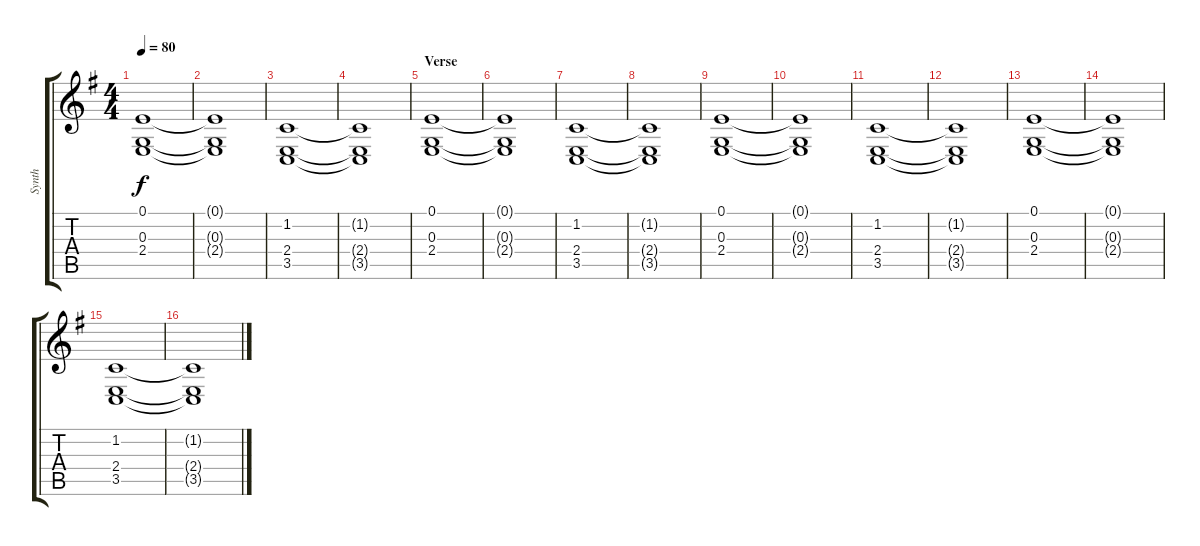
\track ("Synth" "Synth") {instrument pad8sweep}
\staff {score tabs}
\tuning (E4 B3 G3 D3 A2 C2) {hide}
\ts (4 4)
\tempo 80
\clef g2
\ks g
(0.1 0.3 2.4).1{dy f volume 6} |
(0.1{t} 0.3{t} 2.4{t}).1{volume 10} |
(1.2 2.4 3.5).1{volume 7} |
(1.2{t} 2.4{t} 3.5{t}).1{volume 10} |
\section ("" "Verse")
(0.1 0.3 2.4).1{volume 6} |
(0.1{t} 0.3{t} 2.4{t}).1{volume 10} |
(1.2 2.4 3.5).1{volume 7} |
(1.2{t} 2.4{t} 3.5{t}).1{volume 10} |
(0.1 0.3 2.4).1{volume 6} |
(0.1{t} 0.3{t} 2.4{t}).1{volume 10} |
(1.2 2.4 3.5).1{volume 7} |
(1.2{t} 2.4{t} 3.5{t}).1{volume 10} |
(0.1 0.3 2.4).1{volume 6} |
(0.1{t} 0.3{t} 2.4{t}).1{volume 10} |
(1.2 2.4 3.5).1{volume 7} |
(1.2{t} 2.4{t} 3.5{t}).1{volume 10}
